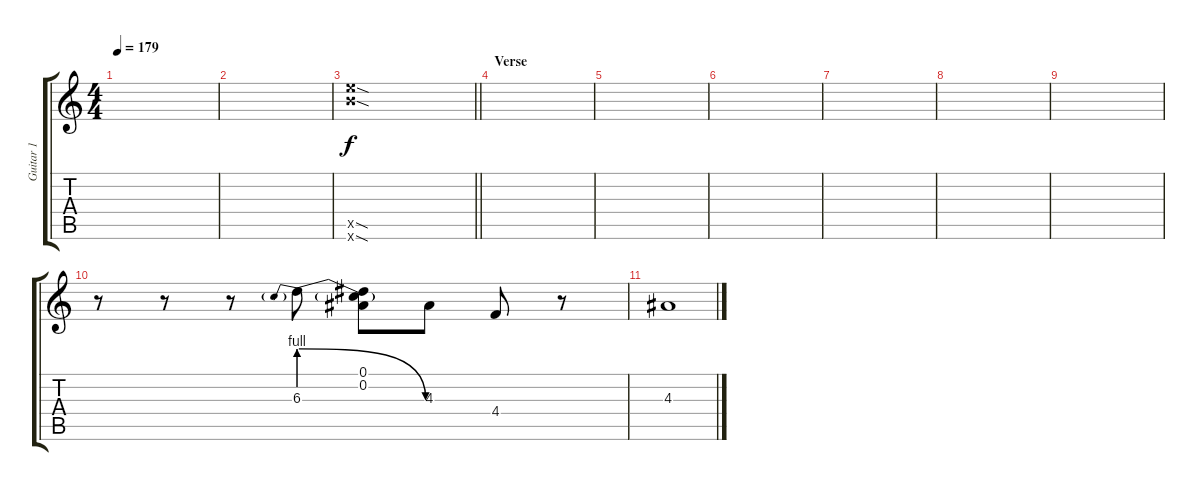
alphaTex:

\track ("Guitar 1" "Guitar 1") {instrument overdrivenguitar}
\staff {score tabs}
\tuning (Eb4 Bb3 Gb3 Db3 Ab2 Eb2) {hide}
\ts (4 4)
\tempo 179
\clef g2
\ks c
|
|
\barLineRight lightlight
(20.5{sod x} 20.6{sod x}).1 |
\section ("" "Verse")
|
|
|
|
|
|
r.8 r.8 r.8 6.3{be (prebendrelease 0 4 60 0)}.8 (0.1 0.2 6.3{t}).8 4.3.8 4.4.8 r.8 |
4.3.1
